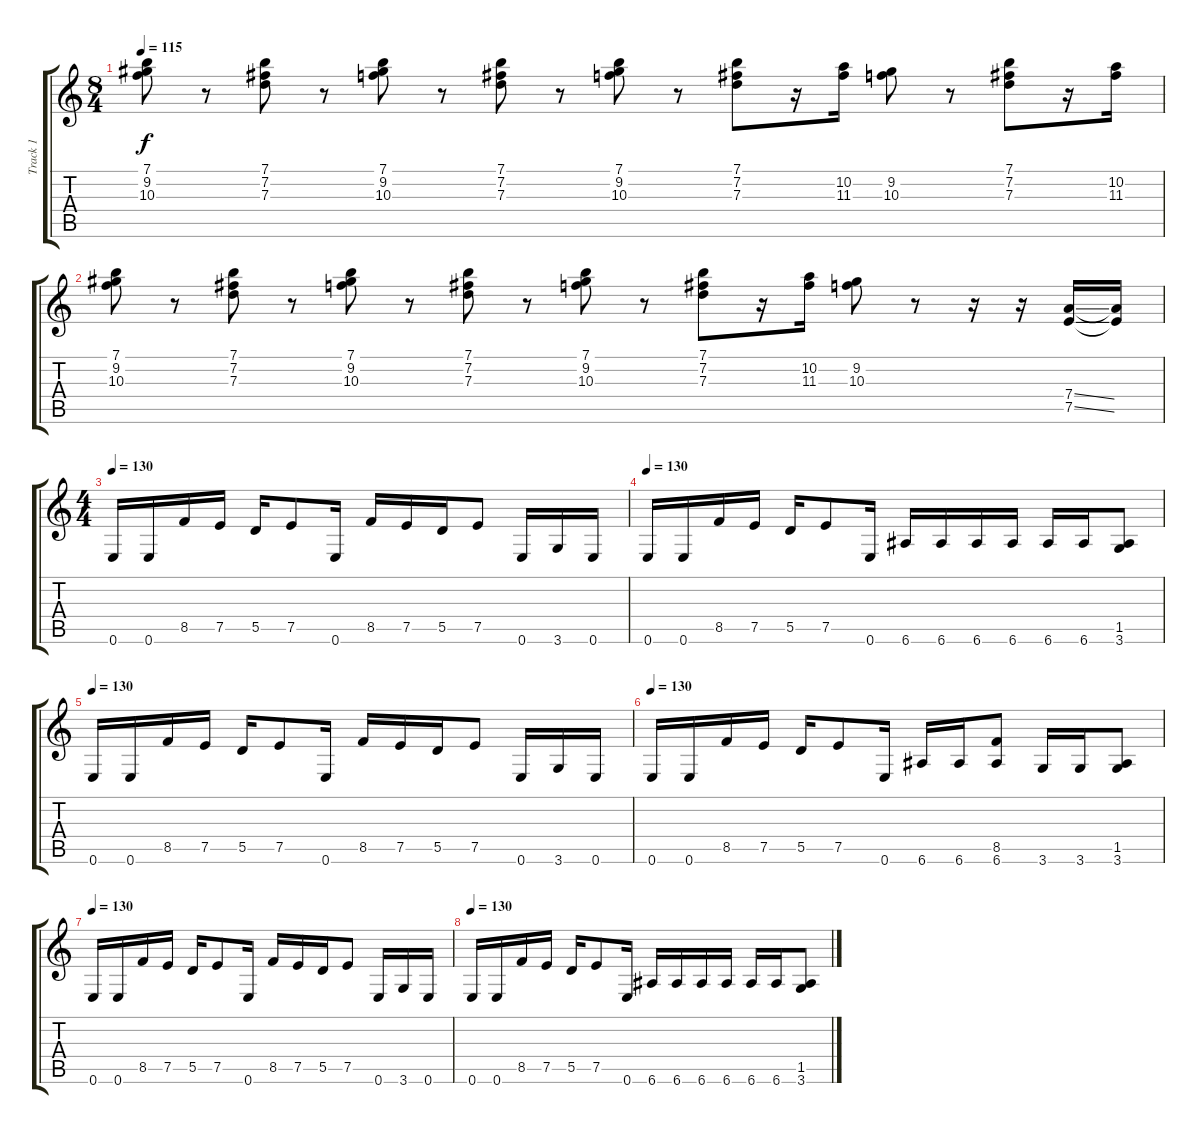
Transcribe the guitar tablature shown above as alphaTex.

\track ("Track 1" "Track 1") {instrument distortionguitar}
\staff {score tabs}
\tuning (E4 B3 G3 D3 A2 E2) {hide}
\ts (8 4)
\tempo 115
\clef g2
\ks c
(7.1 9.2 10.3).8{dy f} r.8 (7.1 7.2 7.3).8 r.8 (7.1 9.2 10.3).8 r.8 (7.1 7.2 7.3).8 r.8 (7.1 9.2 10.3).8 r.8 (7.1 7.2 7.3).8 r.16 (10.2 11.3).16 (9.2 10.3).8 r.8 (7.1 7.2 7.3).8 r.16 (10.2 11.3).16 |
(7.1 9.2 10.3).8 r.8 (7.1 7.2 7.3).8 r.8 (7.1 9.2 10.3).8 r.8 (7.1 7.2 7.3).8 r.8 (7.1 9.2 10.3).8 r.8 (7.1 7.2 7.3).8 r.16 (10.2 11.3).16 (9.2 10.3).8 r.8 r.16 r.16 (7.4{ss} 7.5{ss}).16 (7.4{t} 7.5{t}).16 |
\ts (4 4)
\tempo 130
0.6.16 0.6.16 8.5.16 7.5.16 5.5.16 7.5.8 0.6.16 8.5.16 7.5.16 5.5.16 7.5.8 0.6.16 3.6.16 0.6.16 |
\tempo 130
0.6.16 0.6.16 8.5.16 7.5.16 5.5.16 7.5.8 0.6.16 6.6.16 6.6.16 6.6.16 6.6.16 6.6.16 6.6.16 (1.5 3.6).8 |
\tempo 130
0.6.16 0.6.16 8.5.16 7.5.16 5.5.16 7.5.8 0.6.16 8.5.16 7.5.16 5.5.16 7.5.8 0.6.16 3.6.16 0.6.16 |
\tempo 130
0.6.16 0.6.16 8.5.16 7.5.16 5.5.16 7.5.8 0.6.16 6.6.16 6.6.16 (8.5 6.6).8 3.6.16 3.6.16 (1.5 3.6).8 |
\tempo 130
0.6.16 0.6.16 8.5.16 7.5.16 5.5.16 7.5.8 0.6.16 8.5.16 7.5.16 5.5.16 7.5.8 0.6.16 3.6.16 0.6.16 |
\tempo 130
0.6.16 0.6.16 8.5.16 7.5.16 5.5.16 7.5.8 0.6.16 6.6.16 6.6.16 6.6.16 6.6.16 6.6.16 6.6.16 (1.5 3.6).8
